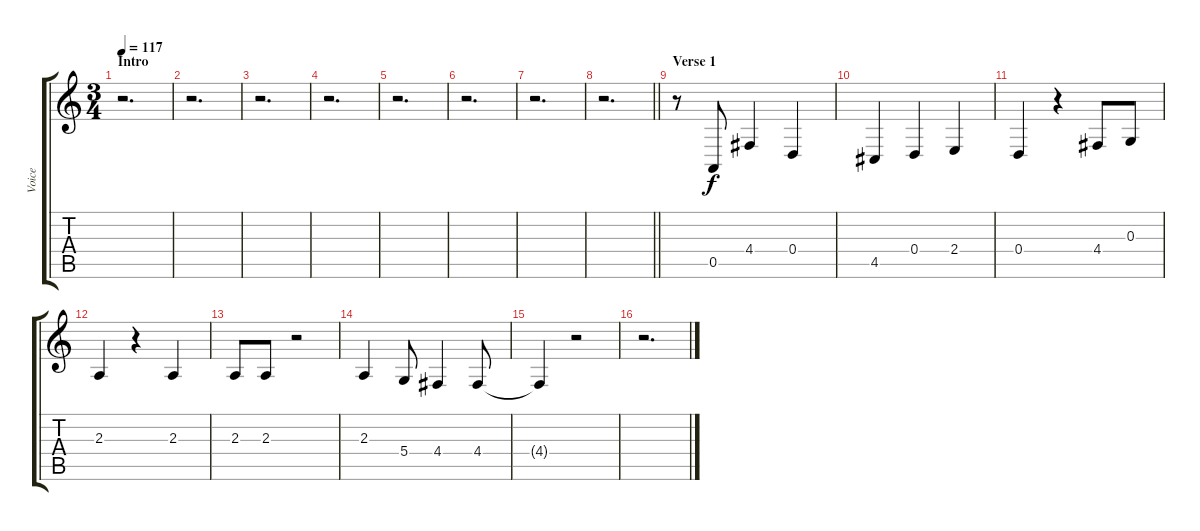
\track ("Voice" "Voice") {instrument clarinet}
\staff {score tabs}
\tuning (E4 B3 G3 D3 A2 E2) {hide}
\ts (3 4)
\section ("" "Intro")
\tempo 117
\clef g2
\ks c
r.2{d dy f instrument clarinet} |
r.2{d} |
r.2{d} |
r.2{d} |
r.2{d} |
r.2{d} |
r.2{d} |
\barLineRight lightlight
r.2{d} |
\section ("" "Verse 1")
r.8 0.5.8 4.4.4 0.4.4 |
4.5.4 0.4.4 2.4.4 |
0.4.4 r.4 4.4.8 0.3.8 |
2.3.4 r.4 2.3.4 |
2.3.8 2.3.8 r.2 |
2.3.4 5.4.8 4.4.4 4.4.8 |
4.4{t}.4 r.2 |
r.2{d}
